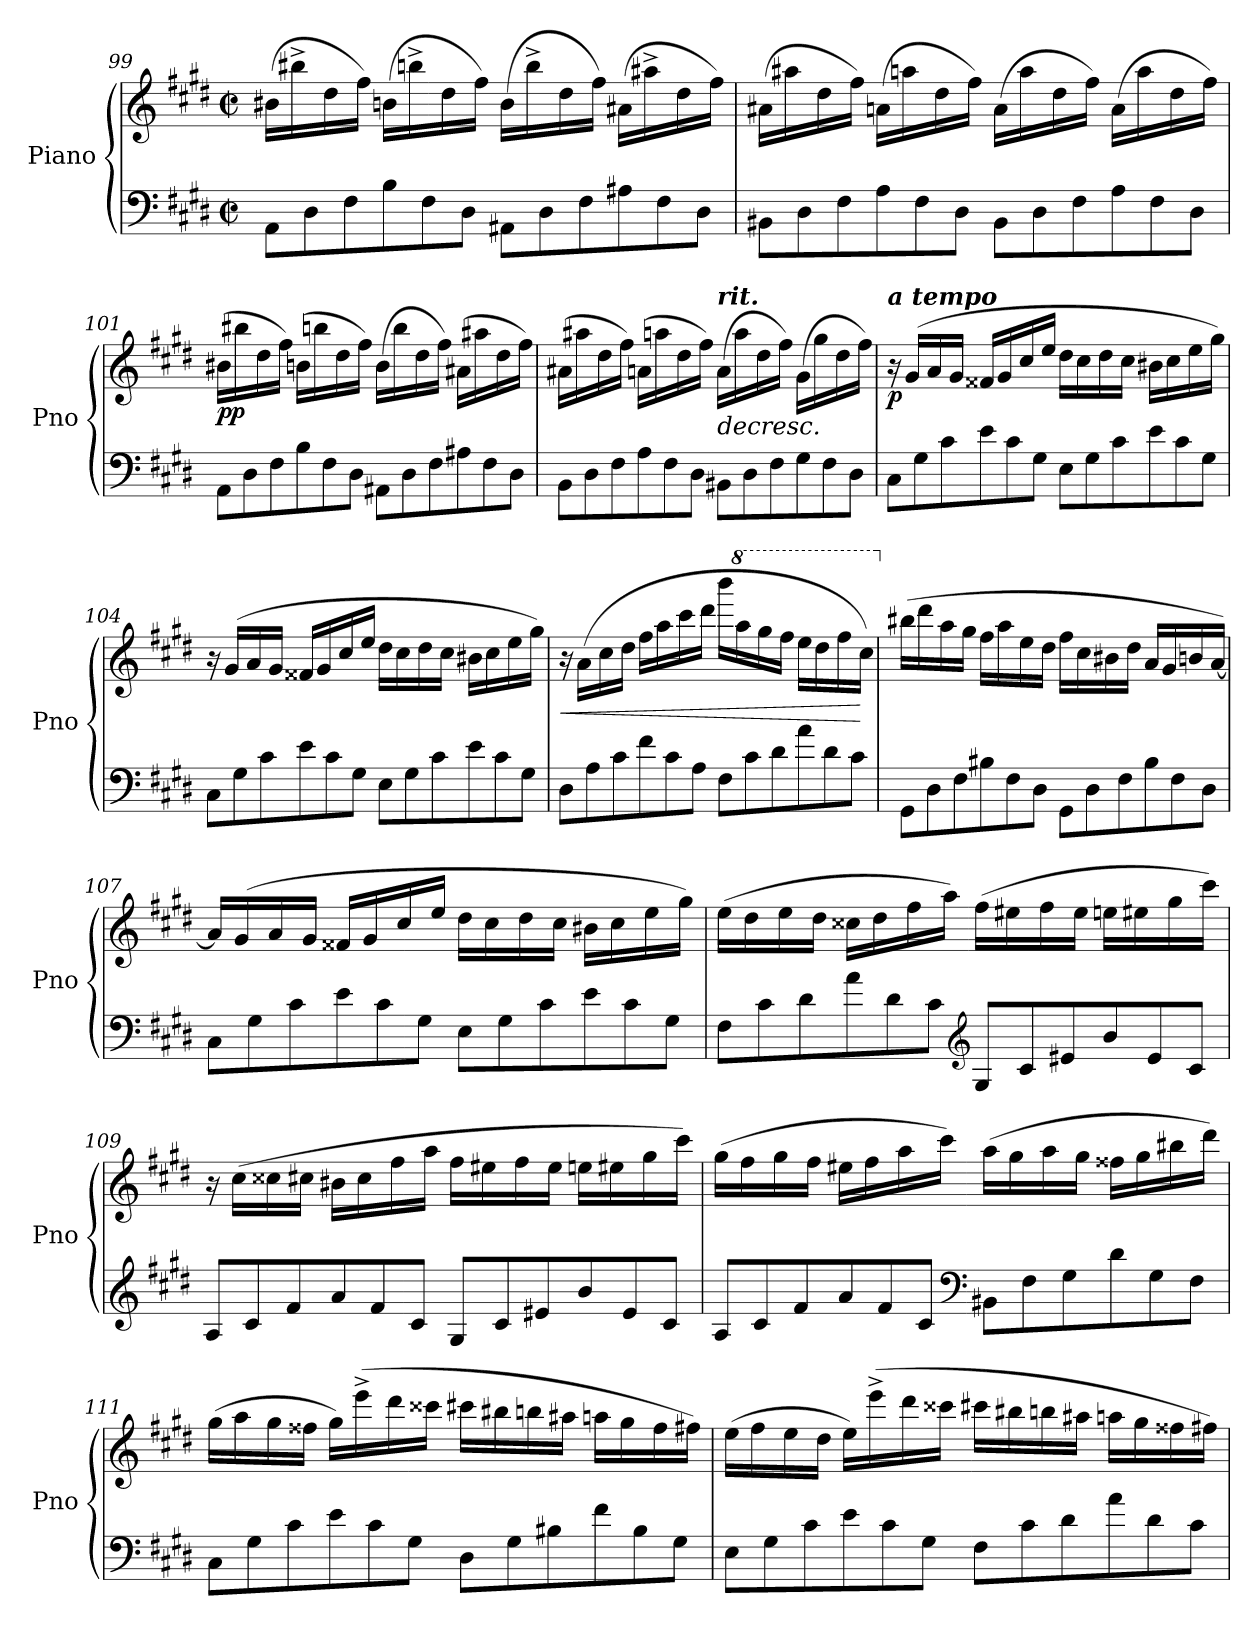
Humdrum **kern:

**kern	**kern	**dynam
*part1	*part1	*part1
*staff2	*staff1	*staff1/2
*I"Piano	*	*
*I'Pno	*	*
*clefF4	*clefG2	*
*k[f#c#g#d#]	*k[f#c#g#d#]	*
*M4/4	*M4/4	*
*met(c|)	*met(c|)	*
*Xtuplet	*	*
=99	=99	=99
12AA\L	(>16b#X\LL	.
.	16bb#X^\	.
12D#\	.	.
.	16dd#\	.
12F#\	.	.
.	16ff#\JJ)	.
12B\	(>16bn\LL	.
.	16bbn^\	.
12F#\	.	.
.	16dd#\	.
12D#\J	.	.
.	16ff#\JJ)	.
12AA#X\L	(>16b\LL	.
.	16bb^\	.
12D#\	.	.
.	16dd#\	.
12F#\	.	.
.	16ff#\JJ)	.
12A#X\	(>16a#X\LL	.
.	16aa#X^\	.
12F#\	.	.
.	16dd#\	.
12D#\J	.	.
.	16ff#\JJ)	.
!!LO:LB:g=z
=100	=100	=100
12BB#X\L	(>16a#X\LL	.
.	16aa#X\	.
12D#\	.	.
.	16dd#\	.
12F#\	.	.
.	16ff#\JJ)	.
12A\	(>16an\LL	.
.	16aan\	.
12F#\	.	.
.	16dd#\	.
12D#\J	.	.
.	16ff#\JJ)	.
12BB#\L	(>16a\LL	.
.	16aa\	.
12D#\	.	.
.	16dd#\	.
12F#\	.	.
.	16ff#\JJ)	.
12A\	(>16a\LL	.
.	16aa\	.
12F#\	.	.
.	16dd#\	.
12D#\J	.	.
.	16ff#\JJ)	.
!!LO:LB:g=z
=101	=101	=101
!	!	!LO:DY:b
12AA\L	(>16b#X\LL	pp
.	16bb#X\	.
12D#\	.	.
.	16dd#\	.
12F#\	.	.
.	16ff#\JJ)	.
12B\	(>16bn\LL	.
.	16bbn\	.
12F#\	.	.
.	16dd#\	.
12D#\J	.	.
.	16ff#\JJ)	.
12AA#X\L	(>16b\LL	.
.	16bb\	.
12D#\	.	.
.	16dd#\	.
12F#\	.	.
.	16ff#\JJ)	.
12A#X\	(>16a#X\LL	.
.	16aa#X\	.
12F#\	.	.
.	16dd#\	.
12D#\J	.	.
.	16ff#\JJ)	.
!!LO:LB:g=z
=102	=102	=102
12BB\L	(>16a#X\LL	.
.	16aa#X\	.
12D#\	.	.
.	16dd#\	.
12F#\	.	.
.	16ff#\JJ)	.
12A\	(>16an\LL	.
.	16aan\	.
12F#\	.	.
.	16dd#\	.
12D#\J	.	.
.	16ff#\JJ)	.
!	!LO:TX:a:Bi:t=rit.	!
!	!	!LO:HP:b
12BB#X\L	(>16a\LL	>
.	16aa\	.
12D#\	.	.
.	16dd#\	.
12F#\	.	.
.	16ff#\JJ)	.
12G#\	(>16g#\LL	.
.	16gg#\	.
12F#\	.	.
.	16dd#\	.
12D#\J	.	.
.	16ff#\JJ)	.
=103	=103	=103
!	!LO:TX:a:Bi:t=a tempo	!
!	!	!LO:DY:b
12C#\L	16r	p
.	(>16g#/LL	.
12G#\	.	.
.	16a/	.
12c#\	.	.
.	16g#/JJ	.
12e\	16f##X/LL	.
.	16g#/	.
12c#\	.	.
.	16cc#/	.
12G#\J	.	.
.	16ee/JJ	.
12E\L	16dd#\LL	.
.	16cc#\	.
12G#\	.	.
.	16dd#\	.
12c#\	.	.
.	16cc#\JJ	.
12e\	16b#X\LL	.
.	16cc#\	.
12c#\	.	.
.	16ee\	.
12G#\J	.	.
.	16gg#\JJ)	.
!!LO:LB:g=z
=104	=104	=104
12C#\L	16r	.
.	(>16g#/LL	.
12G#\	.	.
.	16a/	.
12c#\	.	.
.	16g#/JJ	.
12e\	16f##X/LL	.
.	16g#/	.
12c#\	.	.
.	16cc#/	.
12G#\J	.	.
.	16ee/JJ	.
12E\L	16dd#\LL	.
.	16cc#\	.
12G#\	.	.
.	16dd#\	.
12c#\	.	.
.	16cc#\JJ	.
12e\	16b#X\LL	.
.	16cc#\	.
12c#\	.	.
.	16ee\	.
12G#\J	.	.
.	16gg#\JJ)	.
=105	=105	=105
!	!	!LO:HP:b
12D#\L	16r	<
.	(>16a\LL	.
12A\	.	.
.	16cc#\	.
12c#\	.	.
.	16dd#\JJ	.
12f#\	16ff#\LL	.
.	16aa\	.
12c#\	.	.
.	16ccc#\	.
12A\J	.	.
.	16ddd#\JJ	]
12F#\L	16bbb\LL	.
*	*8va	*
.	16aaa\	.
12c#\	.	.
.	16ggg#\	.
12d#\	.	.
.	16fff#\JJ	.
12a\	16eee\LL	.
.	16ddd#\	.
12d#\	.	.
.	16fff#\	.
12c#\J	.	.
.	16ccc#\JJ)	[
!!LO:PB:g=z
=106	=106	=106
*	*X8va	*
12GG#\L	(>16bb#X\LL	.
.	16ddd#\	.
12D#\	.	.
.	16aa\	.
12F#\	.	.
.	16gg#\JJ	.
12B#X\	16ff#\LL	.
.	16aa\	.
12F#\	.	.
.	16ee\	.
12D#\J	.	.
.	16dd#\JJ	.
12GG#\L	16ff#\LL	.
.	16cc#\	.
12D#\	.	.
.	16b#X\	.
12F#\	.	.
.	16dd#\JJ	.
12B#\	16a/LL	.
.	16g#/	.
12F#\	.	.
.	16bn/	.
12D#\J	.	.
.	[16a/JJ)	.
!!LO:LB:g=z
=107	=107	=107
12C#\L	16a/LL]	.
.	(>16g#/	.
12G#\	.	.
.	16a/	.
12c#\	.	.
.	16g#/JJ	.
12e\	16f##X/LL	.
.	16g#/	.
12c#\	.	.
.	16cc#/	.
12G#\J	.	.
.	16ee/JJ	.
12E\L	16dd#\LL	.
.	16cc#\	.
12G#\	.	.
.	16dd#\	.
12c#\	.	.
.	16cc#\JJ	.
12e\	16b#X\LL	.
.	16cc#\	.
12c#\	.	.
.	16ee\	.
12G#\J	.	.
.	16gg#\JJ)	.
=108	=108	=108
12F#\L	(>16ee\LL	.
.	16dd#\	.
12c#\	.	.
.	16ee\	.
12d#\	.	.
.	16dd#\JJ	.
12a\	16cc##X\LL	.
.	16dd#\	.
12d#\	.	.
.	16ff#\	.
12c#\J	.	.
.	16aa\JJ)	.
*clefG2	*	*
12G#/L	(>16ff#\LL	.
.	16ee#X\	.
12c#/	.	.
.	16ff#\	.
12e#X/	.	.
.	16ee#\JJ	.
12b/	16een\LL	.
.	16ee#X\	.
12e#/	.	.
.	16gg#\	.
12c#/J	.	.
.	16ccc#\JJ)	.
!!LO:LB:g=z
=109	=109	=109
12A/L	16r	.
.	(>16cc#\LL	.
12c#/	.	.
.	16cc##X\	.
12f#/	.	.
.	16cc#X\JJ	.
12a/	16b#X\LL	.
.	16cc#\	.
12f#/	.	.
.	16ff#\	.
12c#/J	.	.
.	16aa\JJ	.
12G#/L	16ff#\LL	.
.	16ee#X\	.
12c#/	.	.
.	16ff#\	.
12e#X/	.	.
.	16ee#\JJ	.
12b/	16een\LL	.
.	16ee#X\	.
12e#/	.	.
.	16gg#\	.
12c#/J	.	.
.	16ccc#\JJ)	.
=110	=110	=110
12A/L	(>16gg#\LL	.
.	16ff#\	.
12c#/	.	.
.	16gg#\	.
12f#/	.	.
.	16ff#\JJ	.
12a/	16ee#X\LL	.
.	16ff#\	.
12f#/	.	.
.	16aa\	.
12c#/J	.	.
.	16ccc#\JJ)	.
*clefF4	*	*
12BB#X\L	(>16aa\LL	.
.	16gg#\	.
12F#\	.	.
.	16aa\	.
12G#\	.	.
.	16gg#\JJ	.
12d#\	16ff##X\LL	.
.	16gg#\	.
12G#\	.	.
.	16bb#X\	.
12F#\J	.	.
.	16ddd#\JJ)	.
!!LO:LB:g=z
=111	=111	=111
12C#\L	(>16gg#\LL	.
.	16aa\	.
12G#\	.	.
.	16gg#\	.
12c#\	.	.
.	16ff##X\JJ	.
12e\	16gg#\LL)	.
.	(>16eee^\	.
12c#\	.	.
.	16ddd#\	.
12G#\J	.	.
.	16ccc##X\JJ	.
12D#\L	16ccc#X\LL	.
.	16bb#X\	.
12G#\	.	.
.	16bbn\	.
12B#X\	.	.
.	16aa#X\JJ	.
12f#\	16aan\LL	.
.	16gg#\	.
12B#\	.	.
.	16ff##\	.
12G#\J	.	.
.	16ff#X\JJ)	.
=112	=112	=112
12E\L	(>16ee\LL	.
.	16ff#\	.
12G#\	.	.
.	16ee\	.
12c#\	.	.
.	16dd#\JJ	.
12e\	16ee\LL)	.
.	(>16eee^\	.
12c#\	.	.
.	16ddd#\	.
12G#\J	.	.
.	16ccc##X\JJ	.
12F#\L	16ccc#X\LL	.
.	16bb#X\	.
12c#\	.	.
.	16bbn\	.
12d#\	.	.
.	16aa#X\JJ	.
12a\	16aan\LL	.
.	16gg#\	.
12d#\	.	.
.	16ff##X\	.
12c#\J	.	.
.	16ff#X\JJ)	.
=	=	=
*-	*-	*-
